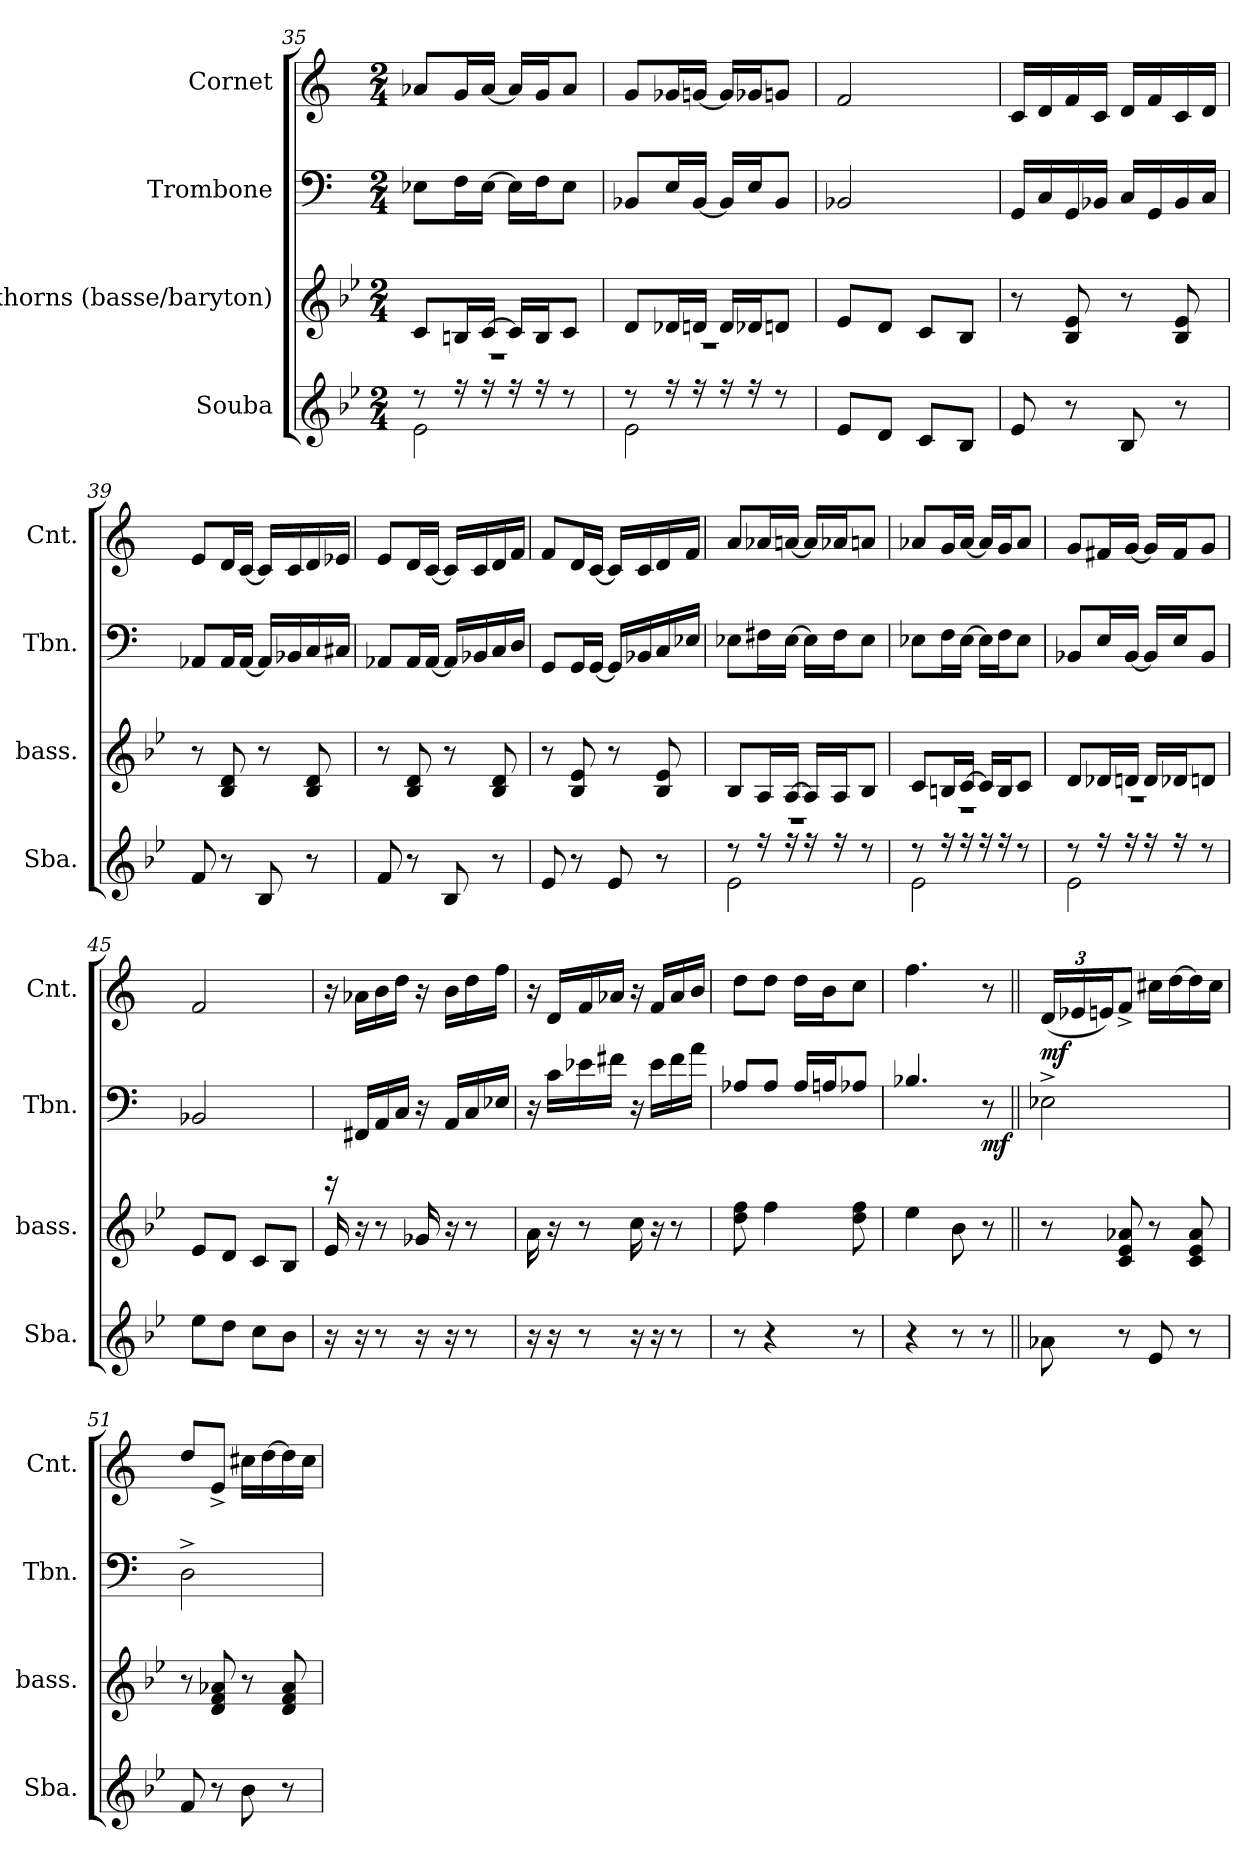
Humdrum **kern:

**kern	**kern	**kern	**dynam	**kern	**dynam
*part4	*part3	*part2	*part2	*part1	*part1
*staff4	*staff3	*staff2	*staff2	*staff1	*staff1
*I"Souba	*I"saxhorns (basse/baryton)	*I"Trombone	*	*I"Cornet	*
*I'Sba.	*I'bass.	*I'Tbn.	*	*I'Cnt.	*
*clefG2	*clefG2	*clefF4	*	*clefG2	*
*ITrd15c26	*ITrd8c14	*	*	*ITrd1c2	*
*k[b-e-]	*k[b-e-]	*k[]	*	*k[b-e-]	*
*M2/4	*M2/4	*M2/4	*	*M2/4	*
=35	=35	=35	=35	=35	=35
*^	*^	*	*	*	*
8r	2EE-\	8C/L	2r	8E-X\L	.	8g-X/L	.
16r	.	16BBn/L	.	16F\L	.	16f/L	.
16r	.	[16C/JJ	.	[16E-\JJ	.	[16g-/JJ	.
16r	.	16C/LL]	.	16E-\LL]	.	16g-/LL]	.
16r	.	16BB/J	.	16F\J	.	16f/J	.
8r	.	8C/J	.	8E-\J	.	8g-/J	.
=36	=36	=36	=36	=36	=36	=36	=36
8r	2EE-\	8D/L	2r	8BB-X/L	.	8f/L	.
16r	.	16D-X/L	.	16E/L	.	16f-X/L	.
16r	.	16Dn/JJ	.	[16BB-/JJ	.	[16fn/JJ	.
16r	.	16D/LL	.	16BB-/LL]	.	16f/LL]	.
16r	.	16D-X/J	.	16E/J	.	16f-X/J	.
8r	.	8Dn/J	.	8BB-/J	.	8fn/J	.
*v	*v	*	*	*	*	*	*
*	*v	*v	*	*	*	*
=37	=37	=37	=37	=37	=37
8EE-/L	8E-/L	2BB-X/	.	2e-/	.
8DD/J	8D/J	.	.	.	.
8CC/L	8C/L	.	.	.	.
8BBB-/J	8BB-/J	.	.	.	.
=38	=38	=38	=38	=38	=38
8EE-/	8r	16GG/LL	.	16B-/LL	.
.	.	16C/	.	16c/	.
8r	8BB-/ 8E-/	16GG/	.	16e-/	.
.	.	16BB-X/JJ	.	16B-/JJ	.
8BBB-/	8r	16C/LL	.	16c/LL	.
.	.	16GG/	.	16e-/	.
8r	8BB-/ 8E-/	16BB-/	.	16B-/	.
.	.	16C/JJ	.	16c/JJ	.
!!LO:LB:g=z
=39	=39	=39	=39	=39	=39
8FF/	8r	8AA-X/L	.	8d/L	.
8r	8BB-/ 8D/	16AA-/L	.	16c/L	.
.	.	[16AA-/JJ	.	[16B-/JJ	.
8BBB-/	8r	16AA-/LL]	.	16B-/LL]	.
.	.	16BB-X/	.	16B-/	.
8r	8BB-/ 8D/	16C/	.	16c/	.
.	.	16C#X/JJ	.	16d-X/JJ	.
=40	=40	=40	=40	=40	=40
8FF/	8r	8AA-X/L	.	8d/L	.
8r	8BB-/ 8D/	16AA-/L	.	16c/L	.
.	.	[16AA-/JJ	.	[16B-/JJ	.
8BBB-/	8r	16AA-/LL]	.	16B-/LL]	.
.	.	16BB-X/	.	16B-/	.
8r	8BB-/ 8D/	16C/	.	16c/	.
.	.	16D/JJ	.	16e-/JJ	.
=41	=41	=41	=41	=41	=41
8EE-/	8r	8GG/L	.	8e-/L	.
8r	8BB-/ 8E-/	16GG/L	.	16c/L	.
.	.	[16GG/JJ	.	[16B-/JJ	.
8EE-/	8r	16GG/LL]	.	16B-/LL]	.
.	.	16BB-X/	.	16B-/	.
8r	8BB-/ 8E-/	16C/	.	16c/	.
.	.	16E-X/JJ	.	16e-/JJ	.
=42	=42	=42	=42	=42	=42
*^	*^	*	*	*	*
8r	2EE-\	8BB-/L	2r	8E-X\L	.	8g/L	.
16r	.	16AA/L	.	16F#X\L	.	16g-X/L	.
16r	.	[16AA/JJ	.	[16E-\JJ	.	[16gn/JJ	.
16r	.	16AA/LL]	.	16E-\LL]	.	16g/LL]	.
16r	.	16AA/J	.	16F#\J	.	16g-X/J	.
8r	.	8BB-/J	.	8E-\J	.	8gn/J	.
!!LO:PB:g=z
=43	=43	=43	=43	=43	=43	=43	=43
8r	2EE-\	8C/L	2r	8E-X\L	.	8g-X/L	.
16r	.	16BBn/L	.	16F\L	.	16f/L	.
16r	.	[16C/JJ	.	[16E-\JJ	.	[16g-/JJ	.
16r	.	16C/LL]	.	16E-\LL]	.	16g-/LL]	.
16r	.	16BB/J	.	16F\J	.	16f/J	.
8r	.	8C/J	.	8E-\J	.	8g-/J	.
=44	=44	=44	=44	=44	=44	=44	=44
8r	2EE-\	8D/L	2r	8BB-X/L	.	8f/L	.
16r	.	16D-X/L	.	16E/L	.	16en/L	.
16r	.	16Dn/JJ	.	[16BB-/JJ	.	[16f/JJ	.
16r	.	16D/LL	.	16BB-/LL]	.	16f/LL]	.
16r	.	16D-X/J	.	16E/J	.	16e/J	.
8r	.	8Dn/J	.	8BB-/J	.	8f/J	.
*v	*v	*	*	*	*	*	*
*	*v	*v	*	*	*	*
=45	=45	=45	=45	=45	=45
8E-\L	8E-/L	2BB-X/	.	2e-/	.
8D\J	8D/J	.	.	.	.
8C\L	8C/L	.	.	.	.
8BB-\J	8BB-/J	.	.	.	.
=46	=46	=46	=46	=46	=46
16r	16E-/	16rDDD	.	16r	.
16r	16r	16FF#X/LL	.	16g-X\LL	.
8r	8r	16AA/	.	16a\	.
.	.	16C/JJ	.	16cc\JJ	.
16r	16G-X/	16r	.	16r	.
16r	16r	16AA/LL	.	16a\LL	.
8r	8r	16C/	.	16cc\	.
.	.	16E-X/JJ	.	16ee-\JJ	.
=47	=47	=47	=47	=47	=47
16r	16A\	16r	.	16r	.
16r	16r	16c\LL	.	16c/LL	.
8r	8r	16e-X\	.	16e-/	.
.	.	16f#X\JJ	.	16g-X/JJ	.
16r	16c\	16r	.	16r	.
16r	16r	16e-\LL	.	16e-/LL	.
8r	8r	16f#\	.	16g-/	.
.	.	16a\JJ	.	16a/JJ	.
!!LO:LB:g=z
=48	=48	=48	=48	=48	=48
8r	8d\ 8f\	8A-X/L	.	8cc\L	.
4r	4f\	8A-/J	.	8cc\J	.
.	.	16A-/LL	.	16cc\LL	.
.	.	16An/J	.	16a\J	.
8r	8d\ 8f\	8A-X/J	.	8b-\J	.
=49	=49	=49	=49	=49	=49
4r	4e-\	4.B-X/	.	4.ee-\	.
8r	8B-\	.	.	.	.
!	!	!	!LO:DY:b	!	!
8r	8r	8r	mf	8r	.
=50||	=50||	=50||	=50||	=50||	=50||
*	*	*	*	*Xbrackettup	*
!	!	!	!	!	!LO:DY:b
8AA-X\	8r	2E-X^\	.	(<24c/LL	mf
.	.	.	.	24d-X/	.
.	.	.	.	24dn/J)	.
8r	8C/ 8E-/ 8A-X/	.	.	8e-^/J	.
8EE-/	8r	.	.	16bn\LL	.
.	.	.	.	[16cc\	.
8r	8C/ 8E-/ 8A-/	.	.	16cc\]	.
.	.	.	.	16b\JJ	.
=51	=51	=51	=51	=51	=51
8FF/	8r	2D^\	.	8cc/L	.
8r	8D/ 8F/ 8A-X/	.	.	8d^/J	.
8BB-\	8r	.	.	16bn\LL	.
.	.	.	.	[16cc\	.
8r	8D/ 8F/ 8A-/	.	.	16cc\]	.
.	.	.	.	16b\JJ	.
=	=	=	=	=	=
*-	*-	*-	*-	*-	*-
